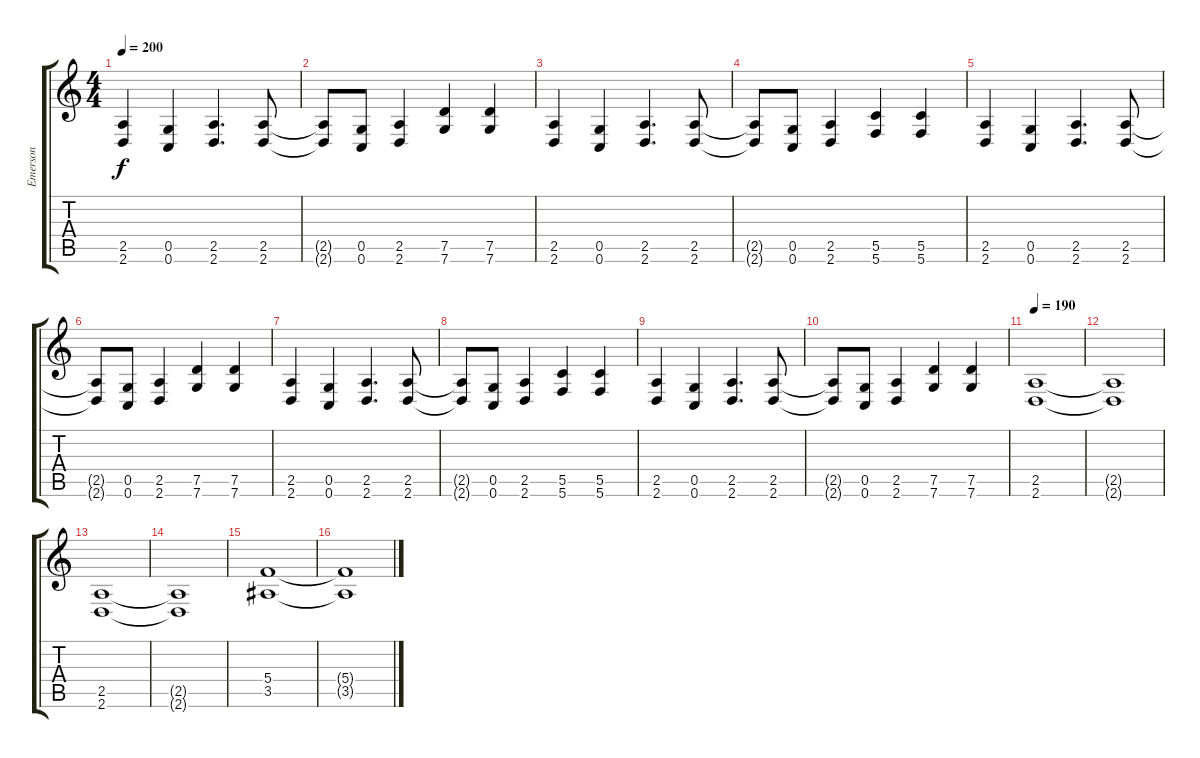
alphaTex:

\track ("Emerson" "Emerson") {instrument distortionguitar}
\staff {score tabs}
\tuning (D4 A3 F3 C3 G2 C2) {hide}
\ts (4 4)
\tempo 200
\clef g2
\ks c
(2.5 2.6).4{dy f} (0.5 0.6).4 (2.5 2.6).4{d} (2.5 2.6).8 |
(2.5{t} 2.6{t}).8 (0.5 0.6).8 (2.5 2.6).4 (7.5 7.6).4 (7.5 7.6).4 |
(2.5 2.6).4 (0.5 0.6).4 (2.5 2.6).4{d} (2.5 2.6).8 |
(2.5{t} 2.6{t}).8 (0.5 0.6).8 (2.5 2.6).4 (5.5 5.6).4 (5.5 5.6).4 |
(2.5 2.6).4 (0.5 0.6).4 (2.5 2.6).4{d} (2.5 2.6).8 |
(2.5{t} 2.6{t}).8 (0.5 0.6).8 (2.5 2.6).4 (7.5 7.6).4 (7.5 7.6).4 |
(2.5 2.6).4 (0.5 0.6).4 (2.5 2.6).4{d} (2.5 2.6).8 |
(2.5{t} 2.6{t}).8 (0.5 0.6).8 (2.5 2.6).4 (5.5 5.6).4 (5.5 5.6).4 |
(2.5 2.6).4 (0.5 0.6).4 (2.5 2.6).4{d} (2.5 2.6).8 |
(2.5{t} 2.6{t}).8 (0.5 0.6).8 (2.5 2.6).4 (7.5 7.6).4 (7.5 7.6).4 |
\tempo 190
(2.5 2.6).1 |
(2.5{t} 2.6{t}).1 |
(2.5 2.6).1 |
(2.5{t} 2.6{t}).1 |
(5.4 3.5).1 |
(5.4{t} 3.5{t}).1
